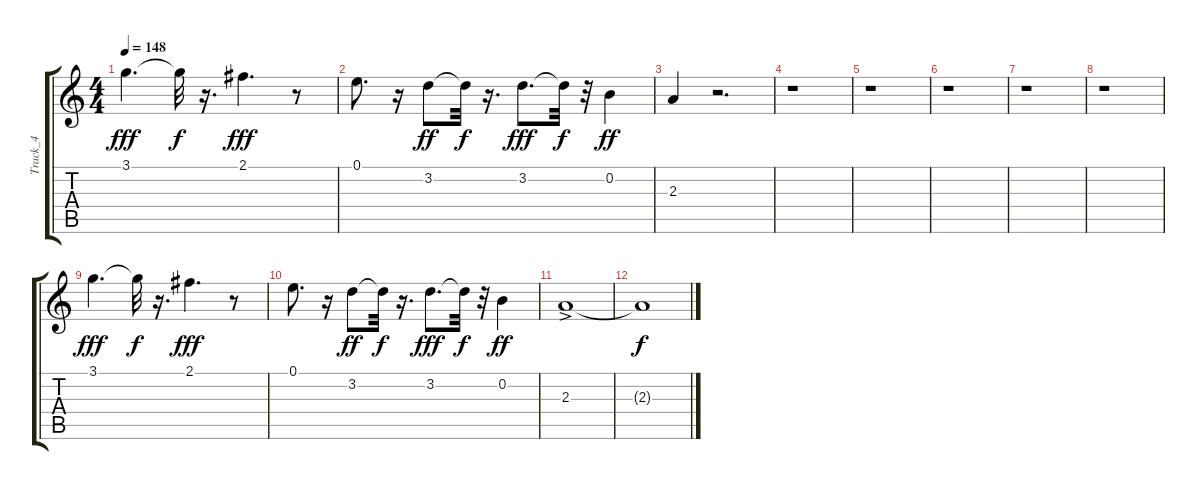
\track ("Track_4" "Track_4") {instrument electricguitarjazz}
\staff {score tabs}
\tuning (E4 B3 G3 D3 A2 E2) {hide}
\ts (4 4)
\tempo 148
\clef g2
\ks c
3.1.4{d dy fff} 3.1{t}.32{dy f} r.16{d} 2.1.4{d dy fff} r.8 |
0.1.8{d} r.16 3.2.8{dy ff} 3.2{t}.32{dy f} r.16{d} 3.2.8{d dy fff} 3.2{t}.32{dy f} r.32 0.2.4{dy ff} |
2.3.4 r.2{d} |
r.1 |
r.1 |
r.1 |
r.1 |
r.1 |
3.1.4{d dy fff} 3.1{t}.32{dy f} r.16{d} 2.1.4{d dy fff} r.8 |
0.1.8{d} r.16 3.2.8{dy ff} 3.2{t}.32{dy f} r.16{d} 3.2.8{d dy fff} 3.2{t}.32{dy f} r.32 0.2.4{dy ff} |
2.3{ac}.1 |
2.3{t}.1{dy f}
